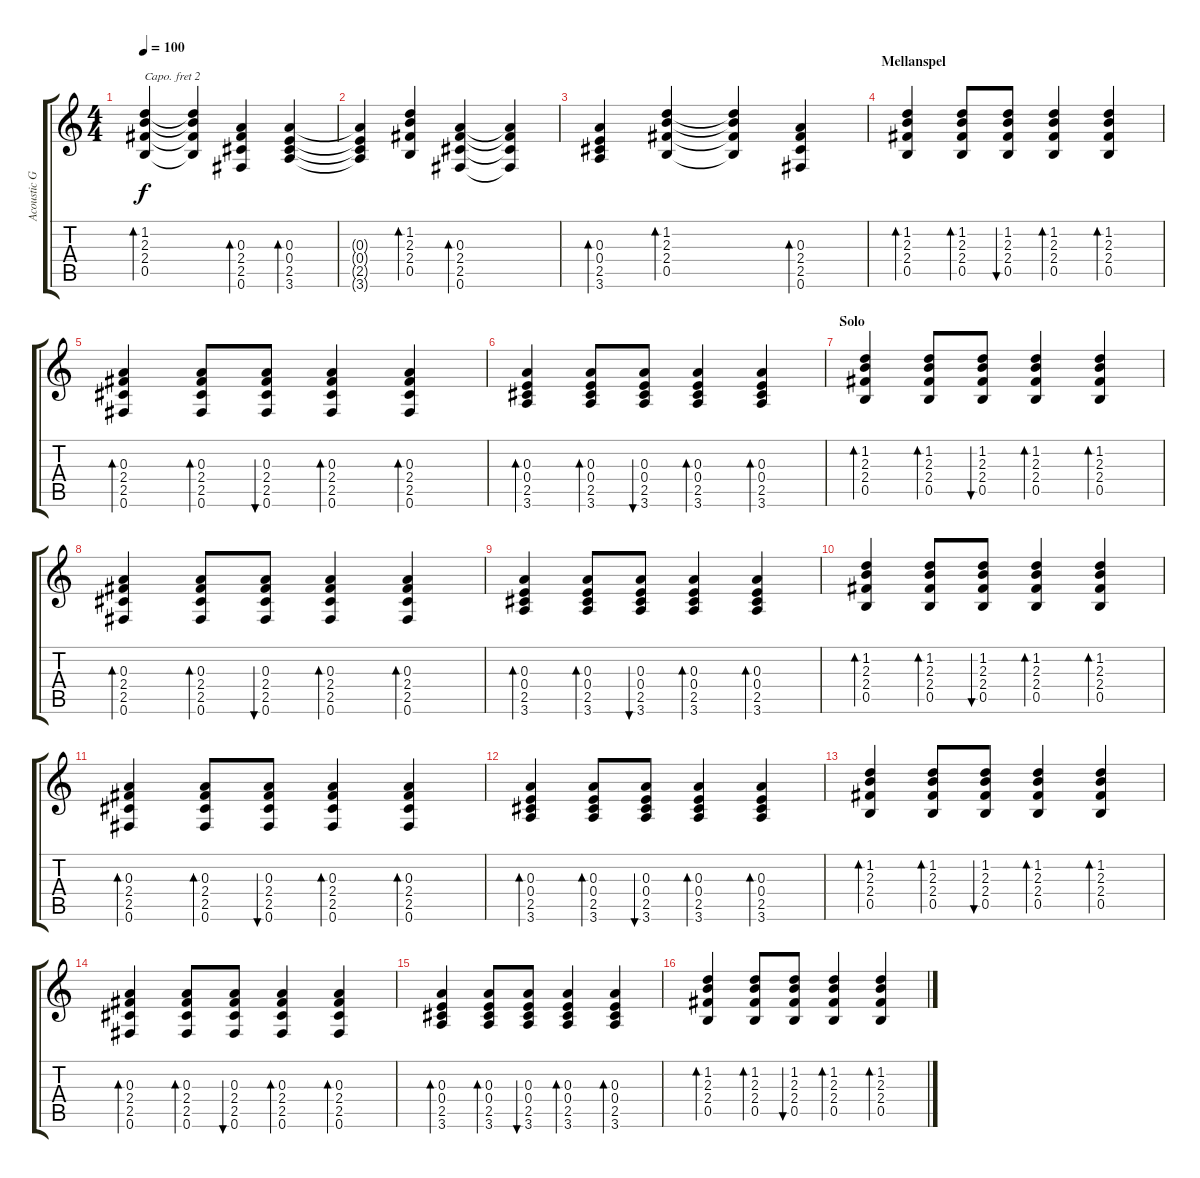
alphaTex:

\track ("Acoustic Guitar 2" "Acoustic G") {instrument acousticguitarnylon}
\staff {score tabs}
\capo 2
\tuning (E4 B3 G3 D3 A2 E2) {hide}
\ts (4 4)
\tempo 100
\clef g2
\ks c
(1.2 2.3 2.4 0.5).4{bd 120 dy f} (1.2{t} 2.3{t} 2.4{t} 0.5{t}).4 (0.3 2.4 2.5 0.6).4{bd 120} (0.3 0.4 2.5 3.6).4{bd 120} |
(0.3{t} 0.4{t} 2.5{t} 3.6{t}).4 (1.2 2.3 2.4 0.5).4{bd 120} (0.3 2.4 2.5 0.6).4{bd 120} (0.3{t} 2.4{t} 2.5{t} 0.6{t}).4 |
(0.3 0.4 2.5 3.6).4{bd 120} (1.2 2.3 2.4 0.5).4{bd 120} (1.2{t} 2.3{t} 2.4{t} 0.5{t}).4 (0.3 2.4 2.5 0.6).4{bd 120} |
\section ("" "Mellanspel")
(1.2 2.3 2.4 0.5).4{bd 60} (1.2 2.3 2.4 0.5).8{bd 60} (1.2 2.3 2.4 0.5).8{bu 60} (1.2 2.3 2.4 0.5).4{bd 60} (1.2 2.3 2.4 0.5).4{bd 60} |
(0.3 2.4 2.5 0.6).4{bd 60} (0.3 2.4 2.5 0.6).8{bd 60} (0.3 2.4 2.5 0.6).8{bu 60} (0.3 2.4 2.5 0.6).4{bd 60} (0.3 2.4 2.5 0.6).4{bd 60} |
(0.3 0.4 2.5 3.6).4{bd 60} (0.3 0.4 2.5 3.6).8{bd 60} (0.3 0.4 2.5 3.6).8{bu 60} (0.3 0.4 2.5 3.6).4{bd 60} (0.3 0.4 2.5 3.6).4{bd 60} |
\section ("" "Solo")
(1.2 2.3 2.4 0.5).4{bd 60} (1.2 2.3 2.4 0.5).8{bd 60} (1.2 2.3 2.4 0.5).8{bu 60} (1.2 2.3 2.4 0.5).4{bd 60} (1.2 2.3 2.4 0.5).4{bd 60} |
(0.3 2.4 2.5 0.6).4{bd 60} (0.3 2.4 2.5 0.6).8{bd 60} (0.3 2.4 2.5 0.6).8{bu 60} (0.3 2.4 2.5 0.6).4{bd 60} (0.3 2.4 2.5 0.6).4{bd 60} |
(0.3 0.4 2.5 3.6).4{bd 60} (0.3 0.4 2.5 3.6).8{bd 60} (0.3 0.4 2.5 3.6).8{bu 60} (0.3 0.4 2.5 3.6).4{bd 60} (0.3 0.4 2.5 3.6).4{bd 60} |
(1.2 2.3 2.4 0.5).4{bd 60} (1.2 2.3 2.4 0.5).8{bd 60} (1.2 2.3 2.4 0.5).8{bu 60} (1.2 2.3 2.4 0.5).4{bd 60} (1.2 2.3 2.4 0.5).4{bd 60} |
(0.3 2.4 2.5 0.6).4{bd 60} (0.3 2.4 2.5 0.6).8{bd 60} (0.3 2.4 2.5 0.6).8{bu 60} (0.3 2.4 2.5 0.6).4{bd 60} (0.3 2.4 2.5 0.6).4{bd 60} |
(0.3 0.4 2.5 3.6).4{bd 60} (0.3 0.4 2.5 3.6).8{bd 60} (0.3 0.4 2.5 3.6).8{bu 60} (0.3 0.4 2.5 3.6).4{bd 60} (0.3 0.4 2.5 3.6).4{bd 60} |
(1.2 2.3 2.4 0.5).4{bd 60} (1.2 2.3 2.4 0.5).8{bd 60} (1.2 2.3 2.4 0.5).8{bu 60} (1.2 2.3 2.4 0.5).4{bd 60} (1.2 2.3 2.4 0.5).4{bd 60} |
(0.3 2.4 2.5 0.6).4{bd 60} (0.3 2.4 2.5 0.6).8{bd 60} (0.3 2.4 2.5 0.6).8{bu 60} (0.3 2.4 2.5 0.6).4{bd 60} (0.3 2.4 2.5 0.6).4{bd 60} |
(0.3 0.4 2.5 3.6).4{bd 60} (0.3 0.4 2.5 3.6).8{bd 60} (0.3 0.4 2.5 3.6).8{bu 60} (0.3 0.4 2.5 3.6).4{bd 60} (0.3 0.4 2.5 3.6).4{bd 60} |
(1.2 2.3 2.4 0.5).4{bd 60} (1.2 2.3 2.4 0.5).8{bd 60} (1.2 2.3 2.4 0.5).8{bu 60} (1.2 2.3 2.4 0.5).4{bd 60} (1.2 2.3 2.4 0.5).4{bd 60}
